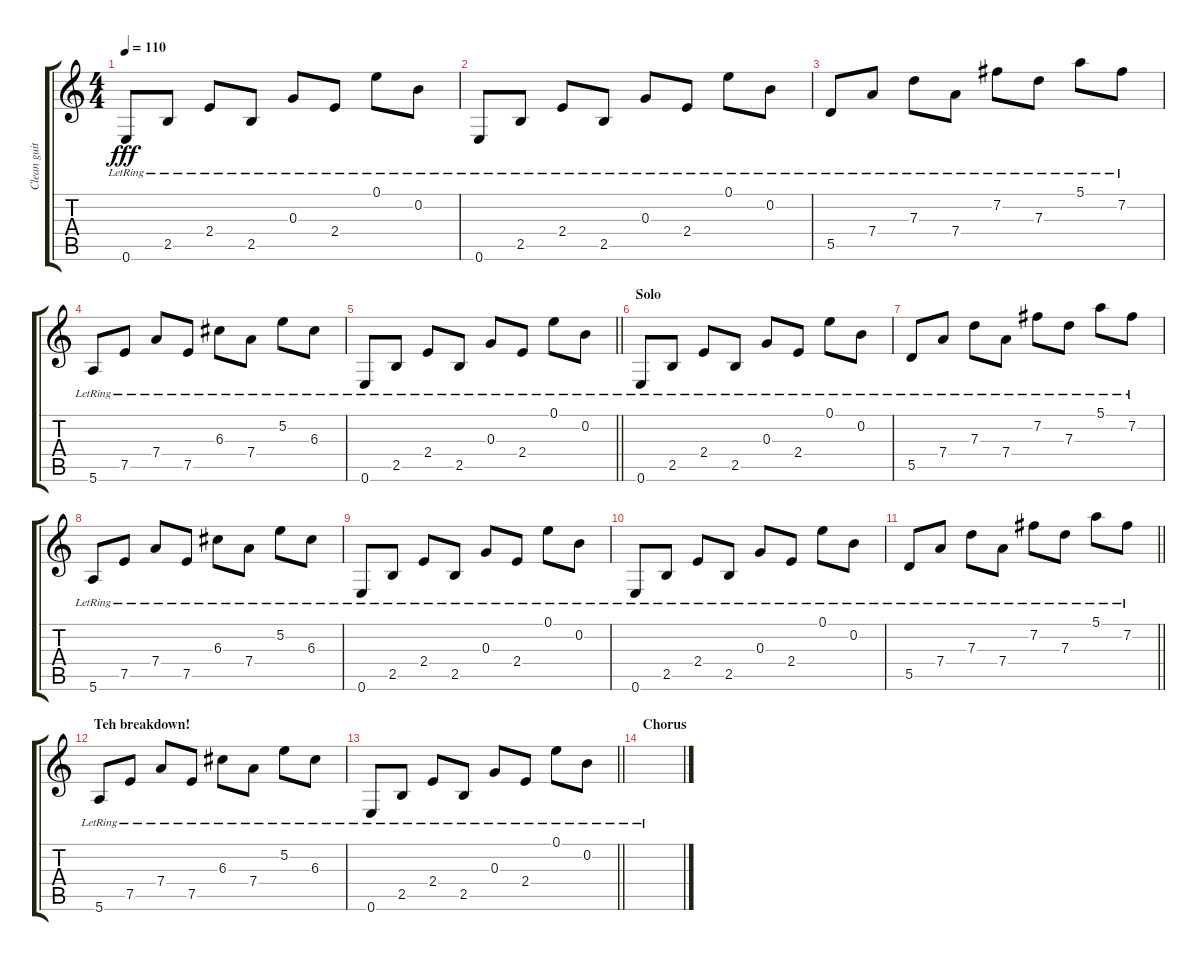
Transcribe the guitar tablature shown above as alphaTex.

\track ("Clean guitar" "Clean guit") {instrument electricguitarjazz}
\staff {score tabs}
\tuning (E4 B3 G3 D3 A2 E2) {hide}
\ts (4 4)
\tempo 110
\clef g2
\ks c
0.6{lr}.8{dy fff} 2.5{lr}.8 2.4{lr}.8 2.5{lr}.8 0.3{lr}.8 2.4{lr}.8 0.1{lr}.8 0.2{lr}.8 |
0.6{lr}.8 2.5{lr}.8 2.4{lr}.8 2.5{lr}.8 0.3{lr}.8 2.4{lr}.8 0.1{lr}.8 0.2{lr}.8 |
5.5{lr}.8 7.4{lr}.8 7.3{lr}.8 7.4{lr}.8 7.2{lr}.8 7.3{lr}.8 5.1{lr}.8 7.2{lr}.8 |
5.6{lr}.8 7.5{lr}.8 7.4{lr}.8 7.5{lr}.8 6.3{lr}.8 7.4{lr}.8 5.2{lr}.8 6.3{lr}.8 |
\barLineRight lightlight
0.6{lr}.8 2.5{lr}.8 2.4{lr}.8 2.5{lr}.8 0.3{lr}.8 2.4{lr}.8 0.1{lr}.8 0.2{lr}.8 |
\section ("" "Solo")
0.6{lr}.8 2.5{lr}.8 2.4{lr}.8 2.5{lr}.8 0.3{lr}.8 2.4{lr}.8 0.1{lr}.8 0.2{lr}.8 |
5.5{lr}.8 7.4{lr}.8 7.3{lr}.8 7.4{lr}.8 7.2{lr}.8 7.3{lr}.8 5.1{lr}.8 7.2{lr}.8 |
5.6{lr}.8 7.5{lr}.8 7.4{lr}.8 7.5{lr}.8 6.3{lr}.8 7.4{lr}.8 5.2{lr}.8 6.3{lr}.8 |
0.6{lr}.8 2.5{lr}.8 2.4{lr}.8 2.5{lr}.8 0.3{lr}.8 2.4{lr}.8 0.1{lr}.8 0.2{lr}.8 |
0.6{lr}.8 2.5{lr}.8 2.4{lr}.8 2.5{lr}.8 0.3{lr}.8 2.4{lr}.8 0.1{lr}.8 0.2{lr}.8 |
\barLineRight lightlight
5.5{lr}.8 7.4{lr}.8 7.3{lr}.8 7.4{lr}.8 7.2{lr}.8 7.3{lr}.8 5.1{lr}.8 7.2{lr}.8 |
\section ("" "Teh breakdown!")
5.6{lr}.8 7.5{lr}.8 7.4{lr}.8 7.5{lr}.8 6.3{lr}.8 7.4{lr}.8 5.2{lr}.8 6.3{lr}.8 |
\barLineRight lightlight
0.6{lr}.8 2.5{lr}.8 2.4{lr}.8 2.5{lr}.8 0.3{lr}.8 2.4{lr}.8 0.1{lr}.8 0.2{lr}.8 |
\section ("" "Chorus")
